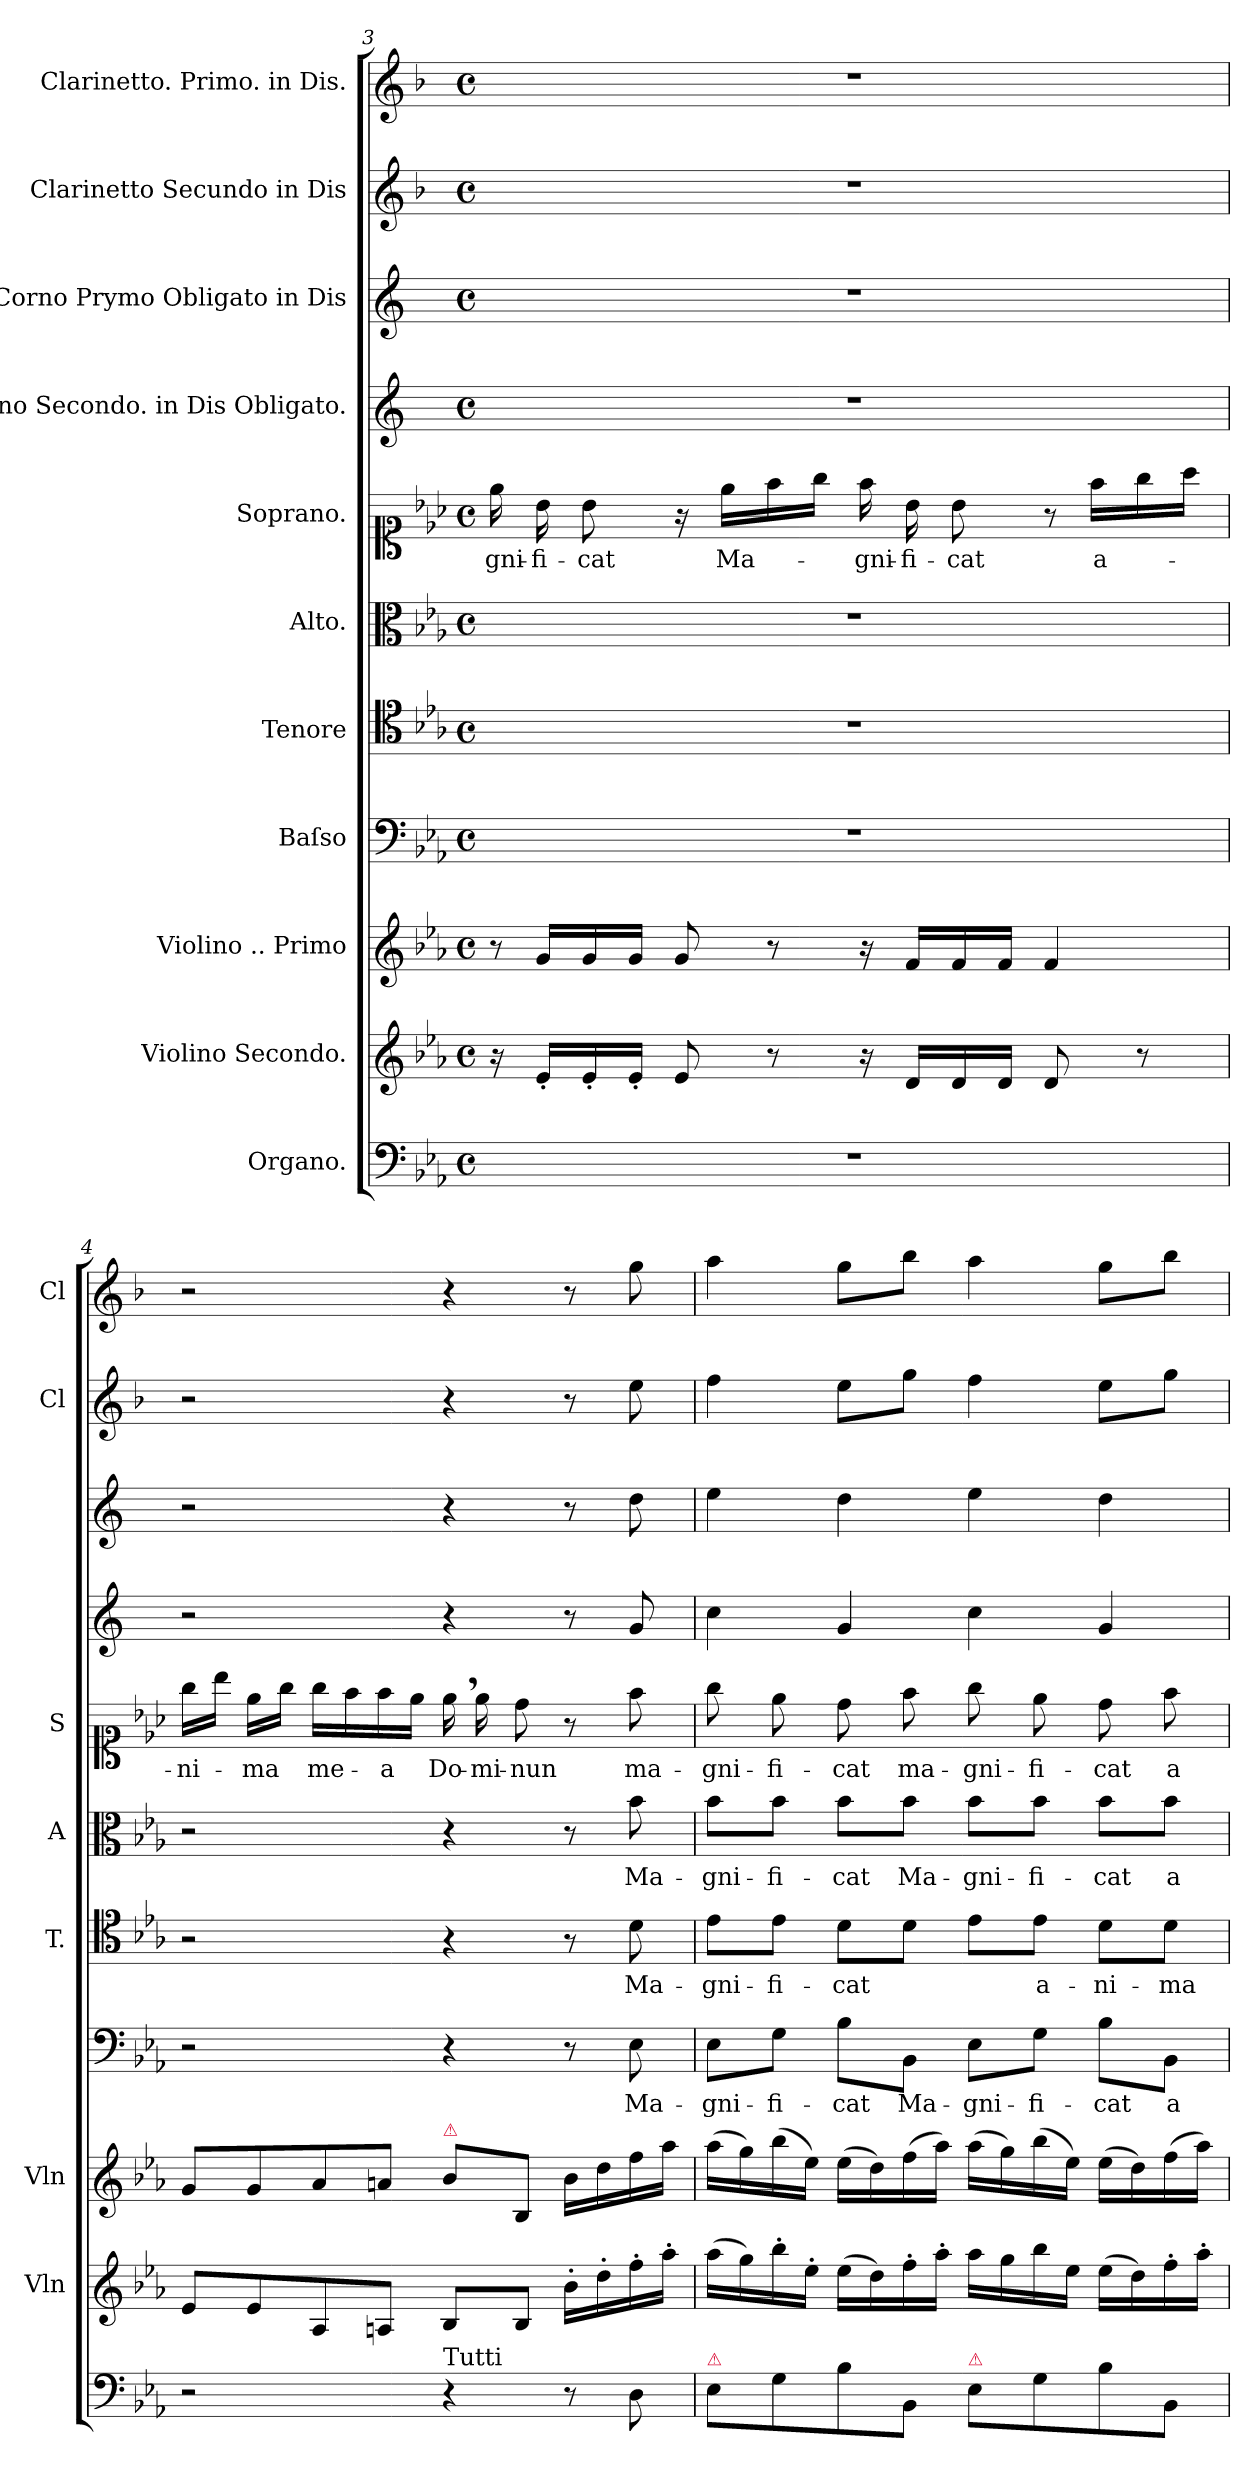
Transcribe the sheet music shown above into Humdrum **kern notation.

**kern	**kern	**dynam	**kern	**kern	**text	**kern	**text	**kern	**text	**kern	**text	**kern	**kern	**kern	**kern
*part11	*part10	*part10	*part9	*part8	*part8	*part7	*part7	*part6	*part6	*part5	*part5	*part4	*part3	*part2	*part1
*staff11	*staff10	*staff10	*staff9	*staff8	*staff8	*staff7	*staff7	*staff6	*staff6	*staff5	*staff5	*staff4	*staff3	*staff2	*staff1
*I"Organo.	*I"Violino Secondo.	*	*I"Violino .. Primo	*I"Baſso	*	*I"Tenore	*	*I"Alto.	*	*I"Soprano.	*	*I"Corno Secondo. in Dis Obligato.	*I"Corno Prymo Obligato in Dis	*I"Clarinetto Secundo in Dis	*I"Clarinetto. Primo. in Dis.
*	*I'Vln	*	*I'Vln	*	*	*I'T.	*	*I'A	*	*I'S	*	*	*	*I'Cl	*I'Cl
*clefF4	*clefG2	*	*clefG2	*clefF4	*	*clefC4	*	*clefC3	*	*clefC1	*	*clefG2	*clefG2	*clefG2	*clefG2
*	*	*	*	*	*	*	*	*	*	*	*	*ITrd5c9	*ITrd5c9	*ITrd1c2	*ITrd1c2
*k[b-e-a-]	*k[b-e-a-]	*	*k[b-e-a-]	*k[b-e-a-]	*	*k[b-e-a-]	*	*k[b-e-a-]	*	*k[b-e-a-]	*	*k[b-e-a-]	*k[b-e-a-]	*k[b-e-a-]	*k[b-e-a-]
*E-:	*E-:	*	*E-:	*E-:	*	*E-:	*	*E-:	*	*E-:	*	*E-:	*E-:	*E-:	*E-:
*M4/4	*M4/4	*	*M4/4	*M4/4	*	*M4/4	*	*M4/4	*	*M4/4	*	*M4/4	*M4/4	*M4/4	*M4/4
*met(c)	*met(c)	*	*met(c)	*met(c)	*	*met(c)	*	*met(c)	*	*met(c)	*	*met(c)	*met(c)	*met(c)	*met(c)
=3	=3	=3	=3	=3	=3	=3	=3	=3	=3	=3	=3	=3	=3	=3	=3
!	!	!	!LO:N:vis=8	!	!	!	!	!	!	!	!	!	!	!	!
1r	16r	.	16r	1r	.	1r	.	1r	.	16ee-\	-gni-	1r	1r	1r	1r
.	16e-'/LL	.	16g/LL	.	.	.	.	.	.	16b-\	-fi-	.	.	.	.
.	16e-'/	.	16g/	.	.	.	.	.	.	8b-\	-cat	.	.	.	.
.	16e-'/JJ	.	16g/JJ	.	.	.	.	.	.	.	.	.	.	.	.
.	8e-/	.	8g/	.	.	.	.	.	.	16r	.	.	.	.	.
!	!	!	!	!	!	!	!	!	!	!	!LO:LY:i	!	!	!	!
.	.	.	.	.	.	.	.	.	.	16ee-\LL	Ma-	.	.	.	.
.	8r	.	8r	.	.	.	.	.	.	16ff\	.	.	.	.	.
.	.	.	.	.	.	.	.	.	.	16gg\JJ	.	.	.	.	.
!	!	!	!	!	!	!	!	!	!	!	!LO:LY:i	!	!	!	!
.	16r	.	16r	.	.	.	.	.	.	16ff\	-gni-	.	.	.	.
!	!	!	!	!	!	!	!	!	!	!	!LO:LY:i	!	!	!	!
.	16d/LL	.	16f/LL	.	.	.	.	.	.	16b-\	-fi-	.	.	.	.
!	!	!	!	!	!	!	!	!	!	!	!LO:LY:i	!	!	!	!
.	16d/	.	16f/	.	.	.	.	.	.	8b-\	-cat	.	.	.	.
.	16d/JJ	.	16f/JJ	.	.	.	.	.	.	.	.	.	.	.	.
!	!	!	!	!	!	!	!	!	!	!LO:N:vis=8	!	!	!	!	!
.	8d/	.	4f/	.	.	.	.	.	.	16r	.	.	.	.	.
.	.	.	.	.	.	.	.	.	.	16ff\LL	a-	.	.	.	.
.	8r	.	.	.	.	.	.	.	.	16gg\	.	.	.	.	.
.	.	.	.	.	.	.	.	.	.	16aa-\JJ	.	.	.	.	.
=4	=4	=4	=4	=4	=4	=4	=4	=4	=4	=4	=4	=4	=4	=4	=4
2r	8e-/L	.	8g/L	2r	.	2r	.	2r	.	16gg\LL	-ni-	2r	2r	2r	2r
.	.	.	.	.	.	.	.	.	.	16bb-\JJ	.	.	.	.	.
.	8e-/	.	8g/	.	.	.	.	.	.	16ee-\LL	-ma	.	.	.	.
.	.	.	.	.	.	.	.	.	.	16gg\JJ	.	.	.	.	.
.	8A-/	.	8a-/	.	.	.	.	.	.	16gg\LL	me-	.	.	.	.
.	.	.	.	.	.	.	.	.	.	16ff\	.	.	.	.	.
.	8An/J	.	8an/J	.	.	.	.	.	.	16ff\	-a	.	.	.	.
.	.	.	.	.	.	.	.	.	.	16ee-\JJ	.	.	.	.	.
!	!	!	!LO:TX:a:color=crimson:t=⚠	!	!	!	!	!	!	!	!	!	!	!	!
!LO:TX:a:t=Tutti	!	!	!	!	!	!	!	!	!	!	!	!	!	!	!
!	!	!LO:DY:a	!	!	!	!	!	!	!	!	!	!	!	!	!
4r	8B-/L	for.	8b-\L	4r	.	4r	.	4r	.	16ee-,\	Do-	4r	4r	4r	4r
.	.	.	.	.	.	.	.	.	.	16ee-\	-mi-	.	.	.	.
.	8B-/J	.	8B-/J	.	.	.	.	.	.	8dd\	-nun	.	.	.	.
8r	16b-'\LL	.	16b-\LL	8r	.	8r	.	8r	.	8r	.	8r	8r	8r	8r
.	16dd'\	.	16dd\	.	.	.	.	.	.	.	.	.	.	.	.
8D\	16ff'\	.	16ff\	8E-\	Ma-	8d\	Ma-	8b-\	Ma-	8ff\	ma-	8B-/	8f\	8dd\	8ff\
.	16aa-'\JJ	.	16aa-\JJ	.	.	.	.	.	.	.	.	.	.	.	.
=5	=5	=5	=5	=5	=5	=5	=5	=5	=5	=5	=5	=5	=5	=5	=5
!LO:TX:a:color=crimson:t=⚠	!	!	!	!	!	!	!	!	!	!	!	!	!	!	!
8E-\L	(16aa-\LL	.	(16aa-\LL	8E-\L	-gni-	8e-\L	-gni-	8b-\L	-gni-	8gg\	-gni-	4e-\	4g\	4ee-\	4gg\
.	16gg\)	.	16gg\)	.	.	.	.	.	.	.	.	.	.	.	.
8G\	16bb-'\	.	(16bb-\	8G\J	-fi-	8e-\J	-fi-	8b-\J	-fi-	8ee-\	-fi-	.	.	.	.
.	16ee-'\JJ	.	16ee-\JJ)	.	.	.	.	.	.	.	.	.	.	.	.
8B-\	(16ee-\LL	.	(16ee-\LL	8B-\L	-cat	8d\L	-cat	8b-\L	-cat	8dd\	-cat	4B-/	4f\	8dd\L	8ff\L
.	16dd\)	.	16dd\)	.	.	.	.	.	.	.	.	.	.	.	.
!	!	!	!	!	!LO:LY:i	!	!	!	!	!	!LO:LY:i	!	!	!	!
8BB-/J	16ff'\	.	(16ff\	8BB-\J	Ma-	8d\J	.	8b-\J	Ma-	8ff\	ma-	.	.	8ff\J	8aa-\J
.	16aa-'\JJ	.	16aa-\JJ)	.	.	.	.	.	.	.	.	.	.	.	.
!LO:TX:a:color=crimson:t=⚠	!	!	!	!	!	!	!	!	!	!	!	!	!	!	!
!	!	!	!	!	!LO:LY:i	!	!	!	!	!	!LO:LY:i	!	!	!	!
8E-\L	16aa-\LL	.	(16aa-\LL	8E-\L	-gni-	8e-\L	.	8b-\L	-gni-	8gg\	-gni-	4e-\	4g\	4ee-\	4gg\
.	16gg\	.	16gg\)	.	.	.	.	.	.	.	.	.	.	.	.
!	!	!	!	!	!LO:LY:i	!	!	!	!	!	!LO:LY:i	!	!	!	!
8G\	16bb-\	.	(16bb-\	8G\J	-fi-	8e-\J	a-	8b-\J	-fi-	8ee-\	-fi-	.	.	.	.
.	16ee-\JJ	.	16ee-\JJ)	.	.	.	.	.	.	.	.	.	.	.	.
!	!	!	!	!	!LO:LY:i	!	!	!	!	!	!LO:LY:i	!	!	!	!
8B-\	(16ee-\LL	.	(16ee-\LL	8B-\L	-cat	8d\L	-ni-	8b-\L	-cat	8dd\	-cat	4B-/	4f\	8dd\L	8ff\L
.	16dd\)	.	16dd\)	.	.	.	.	.	.	.	.	.	.	.	.
8BB-/J	16ff'\	.	(16ff\	8BB-\J	a-	8d\J	-ma	8b-\J	a-	8ff\	a-	.	.	8ff\J	8aa-\J
.	16aa-'\JJ	.	16aa-\JJ)	.	.	.	.	.	.	.	.	.	.	.	.
=	=	=	=	=	=	=	=	=	=	=	=	=	=	=	=
*-	*-	*-	*-	*-	*-	*-	*-	*-	*-	*-	*-	*-	*-	*-	*-
